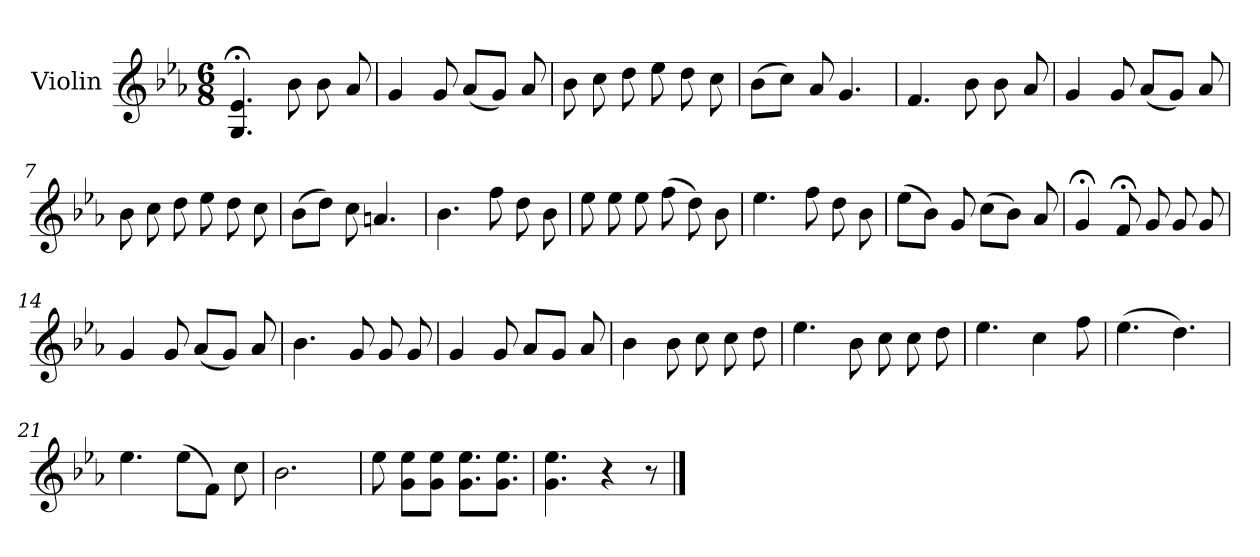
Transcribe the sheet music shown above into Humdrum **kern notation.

**kern
*part1
*staff1
*I"Violin
*I'Vln.
*clefG2
*k[b-e-a-]
*M6/8
=1
4.G;</ 4.e-;</
8b-\
8b-\
8a-/
=2
4g/
8g/
(<8a-/L
8g/J)
8a-/
=3
8b-\
8cc\
8dd\
8ee-\
8dd\
8cc\
=4
(>8b-\L
8cc\J)
8a-/
4.g/
=5
4.f/
8b-\
8b-\
8a-/
=6
4g/
8g/
(<8a-/L
8g/J)
8a-/
!!LO:LB:g=z
=7
8b-\
8cc\
8dd\
8ee-\
8dd\
8cc\
=8
(>8b-\L
8dd\J)
8cc\
4.an/
=9
4.b-\
8ff\
8dd\
8b-\
=10
8ee-\
8ee-\
8ee-\
(>8ff\
8dd\)
8b-\
=11
4.ee-\
8ff\
8dd\
8b-\
=12
(>8ee-\L
8b-\J)
8g/
(>8cc\L
8b-\J)
8a-/
!!LO:LB:g=z
=13
4g;</
8f;</
8g/
8g/
8g/
=14
4g/
8g/
(<8a-/L
8g/J)
8a-/
=15
4.b-\
8g/
8g/
8g/
=16
4g/
8g/
8a-/L
8g/J
8a-/
=17
4b-\
8b-\
8cc\
8cc\
8dd\
=18
4.ee-\
8b-\
8cc\
8cc\
8dd\
!!LO:LB:g=z
=19
4.ee-\
4cc\
8ff\
=20
(>4.ee-\
4.dd\)
=21
4.ee-\
(>8ee-\L
8f\J)
8cc\
=22
2.b-\
=23
8ee-\
8g\ 8ee-\L
8g\ 8ee-\J
8.g\ 8.ee-\L
8.g\ 8.ee-\J
=24
4.g\ 4.ee-\
4r
8r
==
*-
